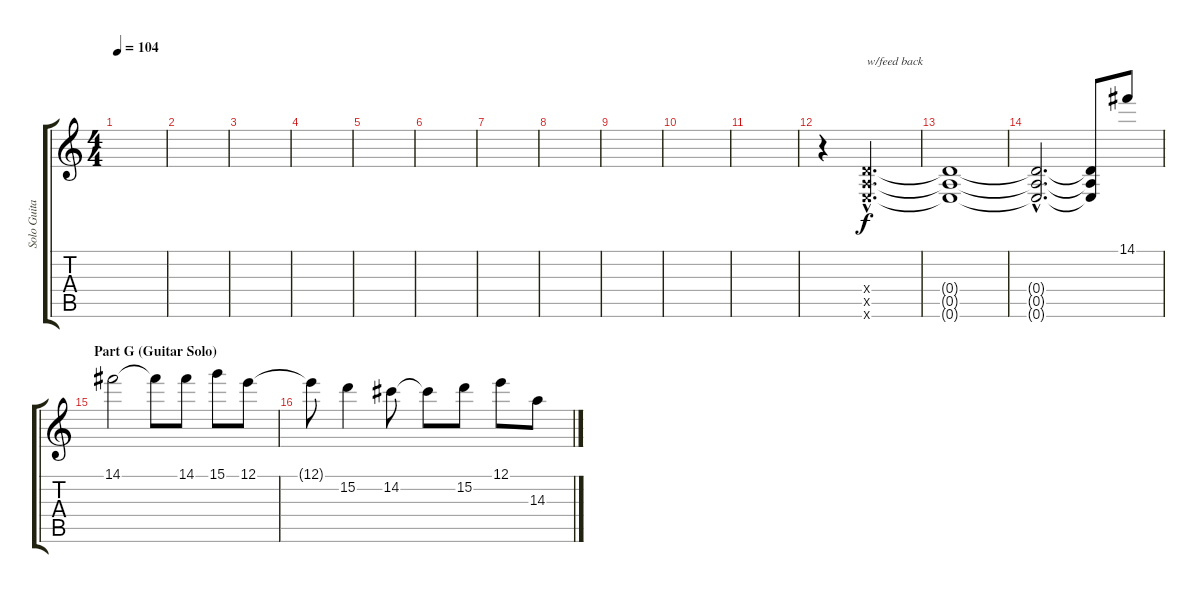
\track ("Solo Guitar (Kaoru)" "Solo Guita") {instrument distortionguitar}
\staff {score tabs}
\tuning (E4 B3 G3 D3 A2 E2) {hide}
\ts (4 4)
\tempo 104
\clef g2
\ks c
|
|
|
|
|
|
|
|
|
|
|
r.4 (0.4{hac x} 0.5{hac x} 0.6{hac x}).2{d txt "w/feed back"} |
(0.4{t} 0.5{t} 0.6{t}).1 |
(0.4{hac t} 0.5{hac t} 0.6{hac t}).2{d} (0.4{t} 0.5{t} 0.6{t}).8 14.1.8 |
\section ("" "Part G (Guitar Solo)")
14.1.2 14.1{t}.8 14.1.8 15.1.8 12.1.8 |
12.1{t}.8 15.2.4 14.2.8 14.2{t}.8 15.2.8 12.1.8 14.3.8
